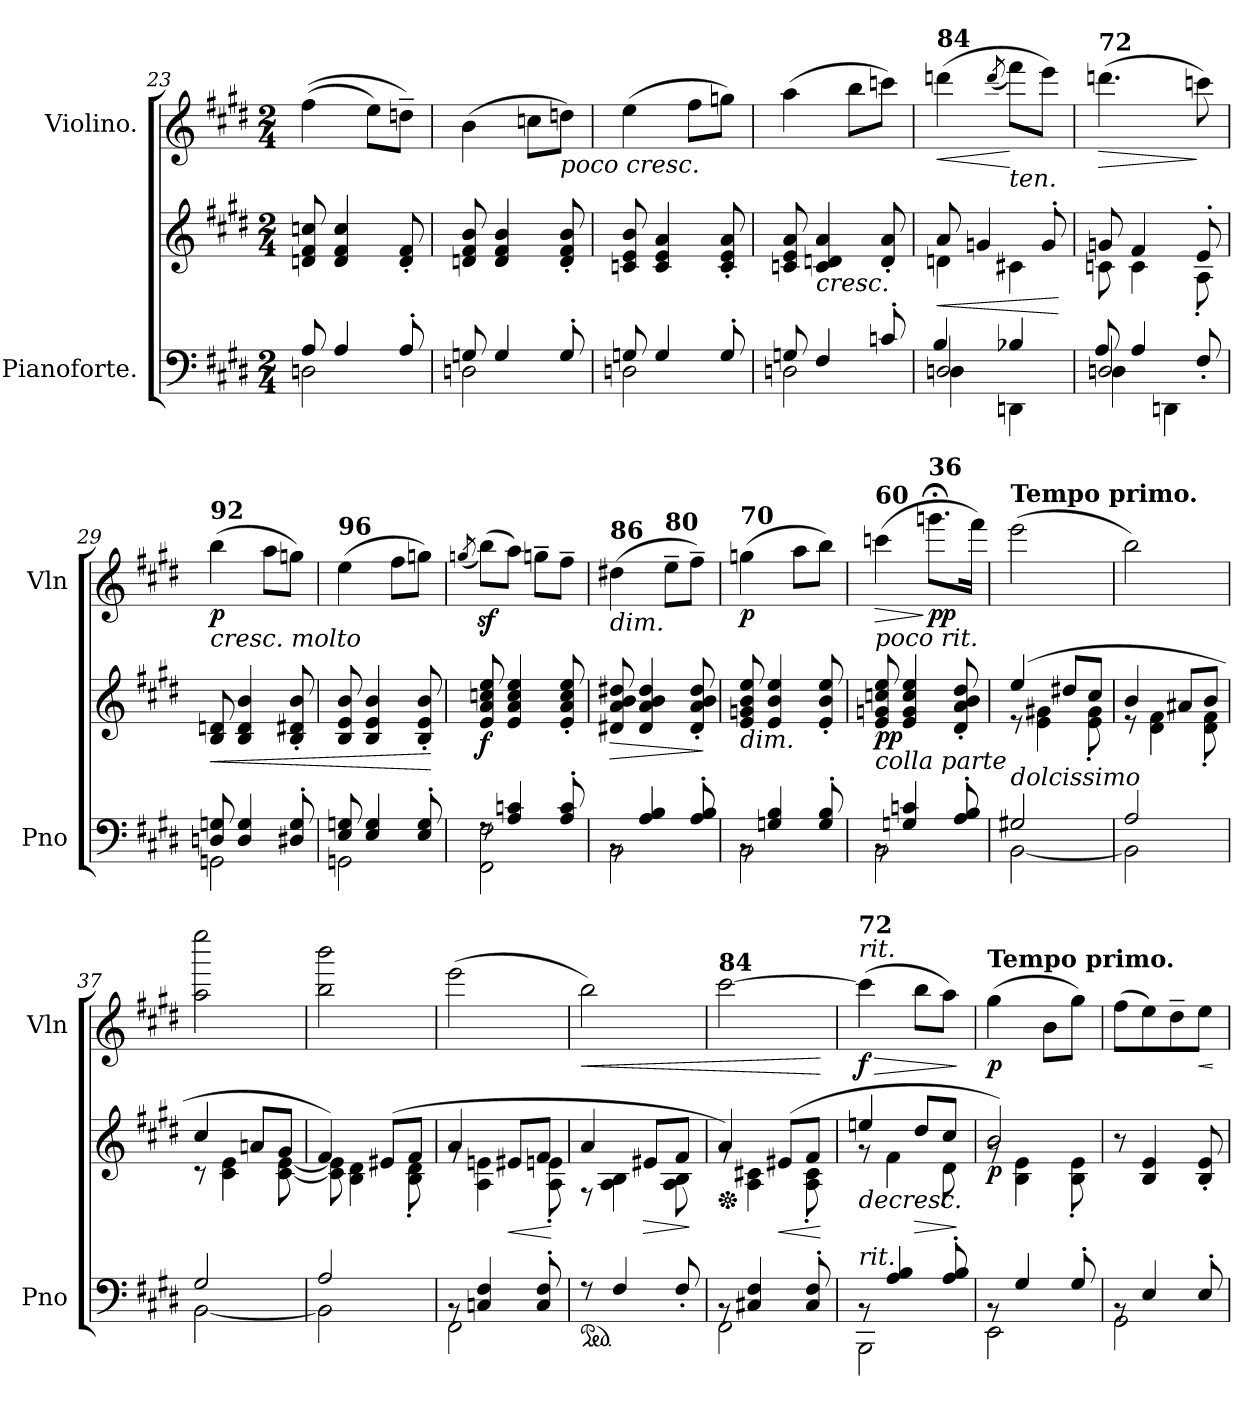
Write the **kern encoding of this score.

**kern	**kern	**dynam	**kern	**dynam
*part2	*part2	*part2	*part1	*part1
*staff3	*staff2	*staff2/3	*staff1	*staff1
*I"Pianoforte.	*	*	*I"Violino.	*
*I'Pno	*	*	*I'Vln	*
*clefF4	*clefG2	*	*clefG2	*
*k[f#c#g#d#]	*k[f#c#g#d#]	*	*k[f#c#g#d#]	*
*M2/4	*M2/4	*	*M2/4	*
=23	=23	=23	=23	=23
*^	*	*	*	*
8A/	2Dn\	8dn/ 8f#/ 8ccn/	.	((4ff#\	.
4A/	.	4d/ 4f#/ 4cc/	.	.	.
.	.	.	.	8ee\L)	.
8A'/	.	8d/' 8f#/'	.	8ddn~\J)	.
=24	=24	=24	=24	=24	=24
8Gn/	2Dn\	8dn/ 8f#/ 8b/	.	(4b\	.
4G/	.	4d/ 4f#/ 4b/	.	.	.
.	.	.	.	8ccn\L	.
!	!	!	!	!LO:TX:b:i:t=poco cresc.	!
8G'/	.	8d/' 8f#/' 8b/'	.	8ddn\J)	.
=25	=25	=25	=25	=25	=25
8Gn/	2Dn\	8cn/ 8e/ 8b/	.	(4ee\	.
4G/	.	4c/ 4e/ 4a/	.	.	.
.	.	.	.	8ff#\L	.
8G'/	.	8c/' 8e/' 8a/'	.	8ggn\J)	.
!!LO:PB:g=z
=26	=26	=26	=26	=26	=26
8Gn/	2Dn\	8cn/ 8e/ 8a/	.	(4aa\	.
!	!	!LO:TX:b:i:t=cresc.	!	!	!
4F#/	.	4c/ 4dn/ 4a/	.	.	.
.	.	.	.	8bb\L	.
8cn'/	.	8d/' 8a/'	.	8cccn\J)	.
!!LO:LB:g=z
=27	=27	=27	=27	=27	=27
*	*^	*	*	*	*
!	!	!	!	!	!LO:TX:a:B:t=84	!
!	!	!	!	!LO:HP:b	!	!LO:HP:b
*	*	*	*^	*	*	*
2Dn/	4B/	4D\	8a/	4dn\	<	(4dddn\	<
.	.	.	4gn/	.	.	.	.
.	.	.	.	.	.	(8qddd/	.
!	!	!	!	!	!	!LO:TX:b:i:t=ten.	!
.	4B-X/	4DDn\	.	4c#X\	.	8fff#\L)	[
.	.	.	8g'/	.	.	8eee\J)	.
*v	*v	*v	*	*	*	*	*
*	*v	*v	*	*	*
.	.	[	.	.
=28	=28	=28	=28	=28
*^	*^	*	*	*
*	*^	*	*	*	*	*
!	!	!	!	!	!	!LO:TX:a:B:t=72	!
!	!	!	!	!	!	!	!LO:HP:b
2Dn/	8A/	4D\	8gn/	8cn\	.	(4.dddn\	>
.	4A/	.	4f#/	4c\	.	.	.
.	.	4DDn\	.	.	.	.	.
.	8F#'/	.	8e'/	8A'\	.	8cccn\)	]
*	*v	*v	*	*	*	*	*
=29	=29	=29	=29	=29	=29	=29
!	!	!	!	!	!LO:TX:b:i:t=cresc. molto	!
!	!	!	!	!	!LO:TX:a:B:t=92	!
!	!	!	!	!LO:HP:b	!	!LO:DY:b
*	*	*v	*v	*	*	*
8Dn/ 8Gn/	2GGn\	8B/ 8dn/	<	(4bb\	p
4D/ 4G/	.	4B/ 4d/ 4b/	.	.	.
.	.	.	.	8aa\L	.
8D#X/' 8G/'	.	8B/' 8d#X/' 8b/'	.	8ggn\J)	.
=30	=30	=30	=30	=30	=30
!	!	!	!	!LO:TX:a:B:t=96	!
8E/ 8Gn/	2GGn\	8B/ 8e/ 8b/	.	(4ee\	.
4E/ 4G/	.	4B/ 4e/ 4b/	.	.	.
.	.	.	.	8ff#\L	.
8E/' 8G/'	.	8B/' 8e/' 8b/'	.	8ggn\J)	.
*v	*v	*	*	*	*
.	.	[	.	.
=31	=31	=31	=31	=31
.	.	.	(8qggn/	.
*^	*	*	*	*
!	!	!	!LO:DY:b	!	!
8rF	2FF#\ 2F#\	8e/ 8a/ 8ccn/ 8ee/	f	(8bbz<\L)	.
4A/ 4cn/	.	4e/ 4a/ 4cc/ 4ee/	.	8aa\J)	.
.	.	.	.	8gg~\L	.
8A/' 8c/'	.	8e/' 8a/' 8cc/' 8ee/'	.	8ff#~\J	.
=32	=32	=32	=32	=32	=32
!	!	!	!	!LO:TX:b:i:t=dim.	!
!	!	!	!	!LO:TX:a:B:t=86	!
!	!	!	!LO:HP:b	!	!
8rBB	2BB\	8d#X/ 8a/ 8b/ 8dd#X/	>	(4dd#X\	.
4A/ 4B/	.	4d#/ 4a/ 4b/ 4dd#/	.	.	.
!	!	!	!	!LO:TX:a:B:t=80	!
.	.	.	.	8ee~\L	.
8A/' 8B/'	.	8d#/' 8a/' 8b/' 8dd#/'	.	8ff#~\J)	.
*v	*v	*	*	*	*
.	.	]	.	.
=33	=33	=33	=33	=33
*^	*	*	*	*
!	!	!	!	!LO:TX:a:B:t=70	!
!	!	!LO:TX:b:i:t=dim.	!	!	!
!	!	!	!	!	!LO:DY:b
8rBB	2BB\	8e/ 8gn/ 8b/ 8ee/	.	(4ggn\	p
4Gn/ 4B/	.	4e/ 4b/ 4ee/	.	.	.
.	.	.	.	8aa\L	.
8G/' 8B/'	.	8e/' 8b/' 8ee/'	.	8bb\J)	.
!!LO:LB:g=z
=34	=34	=34	=34	=34	=34
!	!	!	!	!LO:TX:b:i:t=poco rit.	!
!	!	!	!	!LO:TX:a:B:t=60	!
!	!	!LO:TX:b:i:t=colla parte	!	!	!
!	!	!	!LO:DY:b	!	!LO:HP:b
8rBB	2BB\	8e/ 8gn/ 8ccn/ 8ee/	pp	(4cccn\	>
4Gn/ 4cn/	.	4e/ 4g/ 4cc/ 4ee/	.	.	.
!	!	!	!	!LO:TX:a:B:t=36	!
!	!	!	!	!	!LO:DY:n=1:b
.	.	.	.	8.gggn;<\L	] pp
8A/' 8B/'	.	8d#/' 8a/' 8b/' 8dd#/'	.	.	.
.	.	.	.	16fff#\Jk)	.
!!LO:PB:g=z
=35	=35	=35	=35	=35	=35
*	*	*^	*	*	*
!	!	!	!	!	!LO:TX:a:B:t=Tempo primo.	!
!LO:TX:a:i:t=dolcissimo	!	!	!	!	!	!
2G#X/	[2BB\	(4ee/	8r	.	(2eee\	.
.	.	.	4e\ 4g#X\	.	.	.
.	.	8dd#X/L	.	.	.	.
.	.	8cc#/J	8e\' 8g#\'	.	.	.
=36	=36	=36	=36	=36	=36	=36
2A/	2BB\]	4b/	8r	.	2bb\)	.
.	.	.	4d#\ 4f#\	.	.	.
.	.	8a#X/L	.	.	.	.
.	.	8b/J	8d#\' 8f#\'	.	.	.
=37	=37	=37	=37	=37	=37	=37
2G#/	[2BB\	4cc#/	8r	.	2aa\ 2eeee\	.
.	.	.	4c#\ 4e\	.	.	.
.	.	8an/L	.	.	.	.
.	.	8g#/J	[8c#\ [8e\	.	.	.
=38	=38	=38	=38	=38	=38	=38
2A/	2BB\]	4f#/)	8c#\] 8e\]	.	2bb\ 2bbb\	.
.	.	.	4B\ 4d#\	.	.	.
.	.	(8e#X/L	.	.	.	.
.	.	8f#/J	8B\' 8d#\'	.	.	.
=39	=39	=39	=39	=39	=39	=39
8rBB	2FF#\	4a/	8rg	.	(2eee\	.
4Cn/ 4F#/	.	.	4A\ 4en\	.	.	.
!	!	!	!	!LO:HP:b	!	!
.	.	8e#X/L	.	<	.	.
8C/' 8F#/'	.	8f#/J	8A\' 8en\'	.	.	.
*v	*v	*	*	*	*	*
*	*v	*v	*	*	*
.	.	[	.	.
=40	=40	=40	=40	=40
*^	*	*	*	*
*ped	*	*	*	*	*
*	*	*^	*	*	*
*	*	*	*^	*	*	*
!	!	!	!	!	!	!	!LO:HP:b
8ryy	8rF	4a/	8rF	8ryy	.	2bb\)	<
4F#/	4.ryy	.	4.ryy	4A\ 4B\	.	.	.
!	!	!	!	!	!LO:HP:b	!	!
.	.	8e#X/L	.	.	>	.	.
8F#'/	.	8f#/J	.	8A\' 8B\'	.	.	.
*v	*v	*	*	*	*	*	*
*	*v	*v	*v	*	*	*
.	.	]	.	.
=41	=41	=41	=41	=41
*^	*	*	*	*
*	*	*Xped	*	*	*
*	*	*^	*	*	*
!	!	!	!	!	!LO:TX:a:B:t=84	!
8rBB	2FF#\	4a/)	8rg	.	[2ccc#\	.
4C#X/ 4F#/	.	.	4A\ 4c#X\	.	.	.
!	!	!	!	!LO:HP:b	!	!
.	.	(8e#X/L	.	<	.	.
8C#/' 8F#/'	.	8f#/J	8A\' 8c#\'	.	.	.
*v	*v	*	*	*	*	*
*	*v	*v	*	*	*
.	.	[	.	[
!!LO:PB:g=z
=42	=42	=42	=42	=42
*^	*	*	*	*
!	!	!	!	!LO:TX:a:i:t=rit.	!
!	!	!	!	!LO:TX:a:B:t=72	!
!LO:TX:a:i:t=rit.	!	!	!	!	!
!	!	!	!LO:HP:b	!	!LO:HP:b
*	*	*^	*	*	*
!	!	!	!	!	!	!LO:DY:n=1:b
8rBB	2BBB\	4een/	8rg	>	(4ccc#\]	> f
4A/ 4B/	.	.	4f#\	.	.	.
!	!	!	!	!LO:HP:b	!	!
.	.	8dd#/L	.	>	8bb\L	.
8A/' 8B/'	.	8cc#/J	8d#'\	.	8aa\J)	.
*v	*v	*	*	*	*	*
*	*v	*v	*	*	*
.	.	] ]	.	]
=43	=43	=43	=43	=43
*^	*^	*	*	*
!	!	!	!	!	!LO:TX:a:B:t=Tempo primo.	!
!	!	!	!	!LO:DY:b	!	!LO:DY:b
8rBB	2EE\	2b/)	8rg	p	(4gg#\	p
4G#/	.	.	4B\ 4e\	.	.	.
.	.	.	.	.	8b\L	.
8G#'/	.	.	8B\' 8e\'	.	8gg#\J)	.
*	*	*v	*v	*	*	*
=44	=44	=44	=44	=44	=44
8rBB	2GG#\	8r	.	(8ff#\L	.
4E/	.	4B/ 4e/	.	8ee\)	.
.	.	.	.	8dd#~\	.
!	!	!	!	!	!LO:HP:b
8E'/	.	8B/' 8e/'	.	8ee\J	<
*v	*v	*	*	*	*
.	.	.	.	[
=	=	=	=	=
*-	*-	*-	*-	*-
